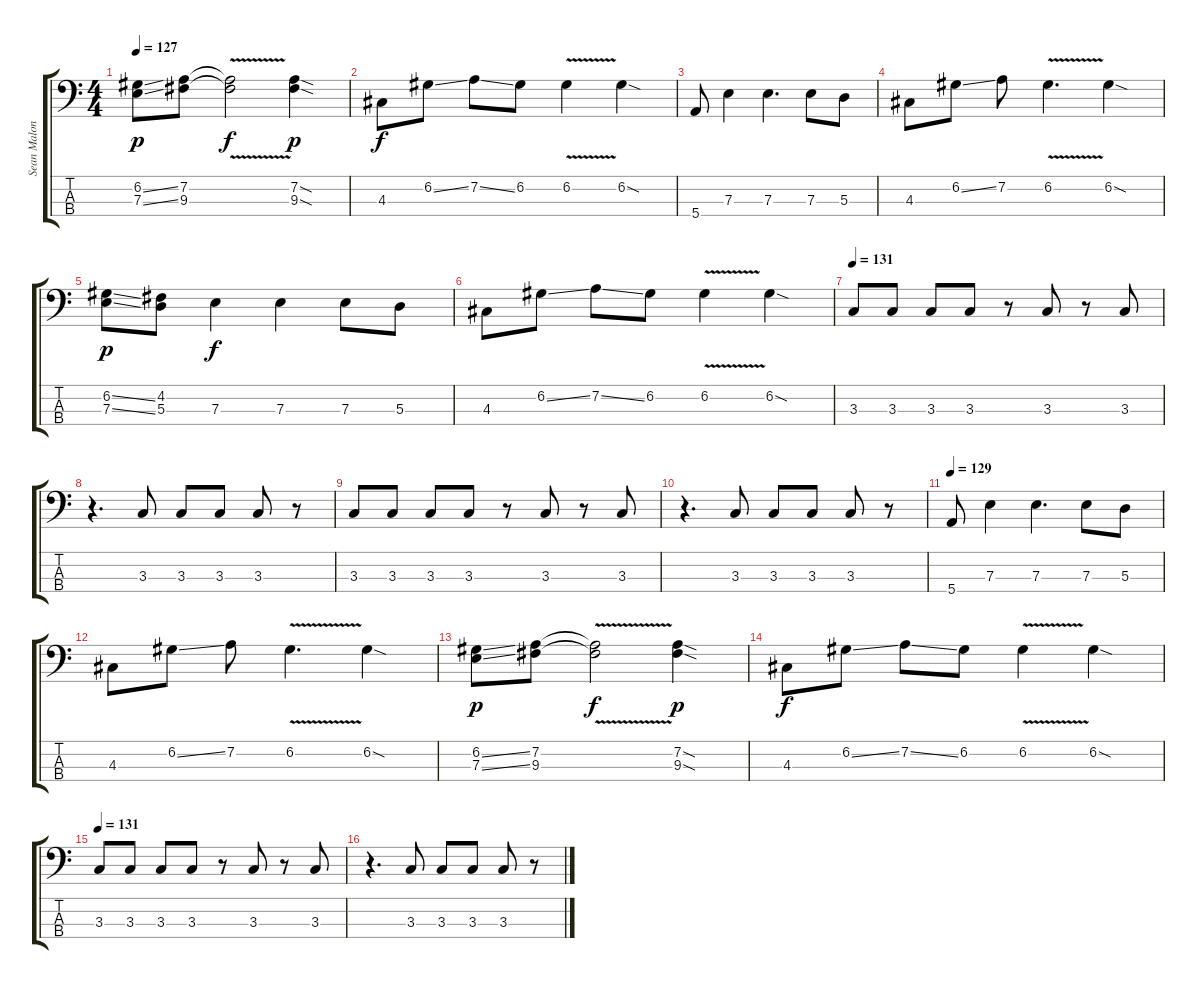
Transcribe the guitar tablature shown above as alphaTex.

\track ("Sean Malone" "Sean Malon") {instrument fretlessbass}
\staff {score tabs}
\tuning (G2 D2 A1 E1) {hide}
\ts (4 4)
\tempo 127
\clef f4
\ks c
(6.2{ss} 7.3{ss}).8{dy p} (7.2 9.3).8 (7.2{v t} 9.3{v t}).2{dy f} (7.2{sod} 9.3{sod}).4{dy p} |
4.3.8{dy f} 6.2{ss}.8 7.2{ss}.8 6.2.8 6.2{v}.4 6.2{sod}.4 |
5.4.8 7.3.4 7.3.4{d} 7.3.8 5.3.8 |
4.3.8 6.2{ss}.8 7.2.8 6.2{v}.4{d} 6.2{sod}.4 |
(6.2{ss} 7.3{ss}).8{dy p} (4.2 5.3).8 7.3.4{dy f} 7.3.4 7.3.8 5.3.8 |
4.3.8 6.2{ss}.8 7.2{ss}.8 6.2.8 6.2{v}.4 6.2{sod}.4 |
\tempo 131
3.3.8 3.3.8 3.3.8 3.3.8 r.8 3.3.8 r.8 3.3.8 |
r.4{d} 3.3.8 3.3.8 3.3.8 3.3.8 r.8 |
3.3.8 3.3.8 3.3.8 3.3.8 r.8 3.3.8 r.8 3.3.8 |
r.4{d} 3.3.8 3.3.8 3.3.8 3.3.8 r.8 |
\tempo 129
5.4.8 7.3.4 7.3.4{d} 7.3.8 5.3.8 |
4.3.8 6.2{ss}.8 7.2.8 6.2{v}.4{d} 6.2{sod}.4 |
(6.2{ss} 7.3{ss}).8{dy p} (7.2 9.3).8 (7.2{v t} 9.3{v t}).2{dy f} (7.2{sod} 9.3{sod}).4{dy p} |
4.3.8{dy f} 6.2{ss}.8 7.2{ss}.8 6.2.8 6.2{v}.4 6.2{sod}.4 |
\tempo 131
3.3.8 3.3.8 3.3.8 3.3.8 r.8 3.3.8 r.8 3.3.8 |
r.4{d} 3.3.8 3.3.8 3.3.8 3.3.8 r.8
